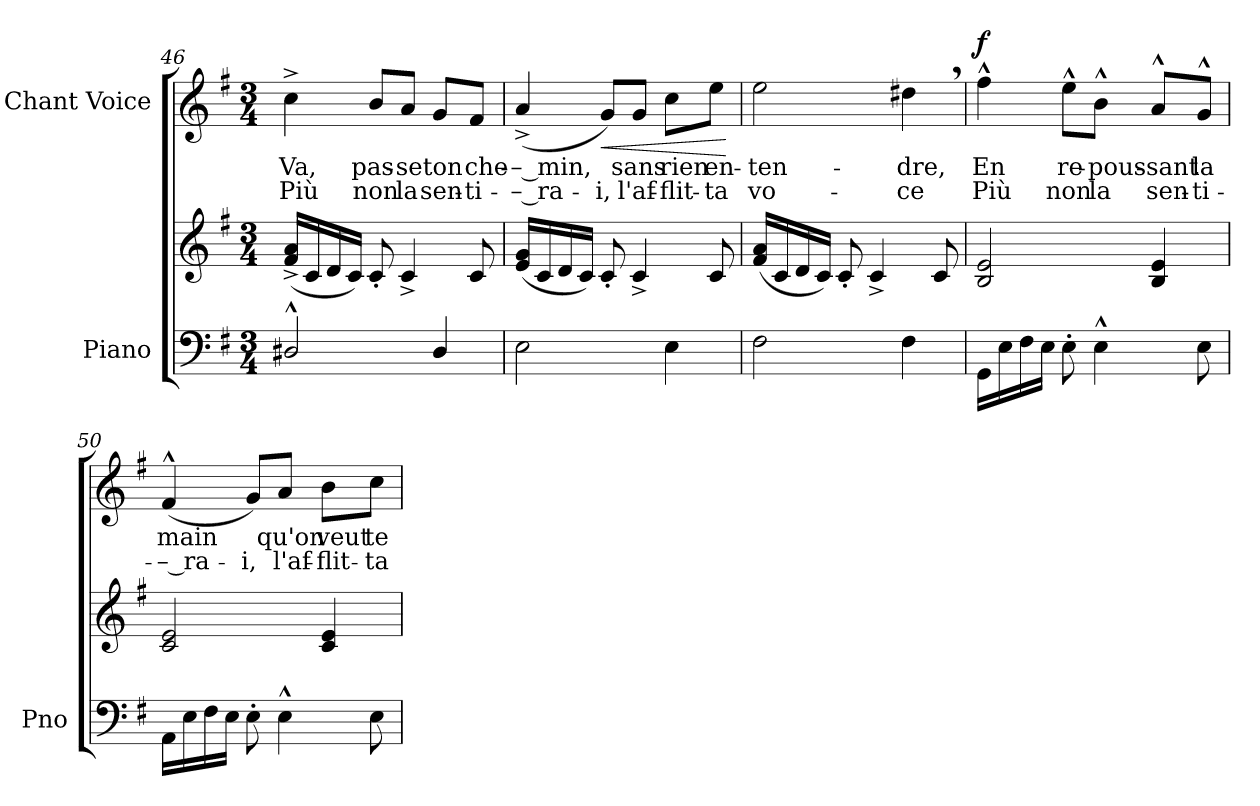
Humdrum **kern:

**kern	**kern	**kern	**text	**text	**dynam
*part2	*part2	*part1	*part1	*part1	*part1
*staff3	*staff2	*staff1	*staff1	*staff1	*staff1
*I"Piano	*	*I"Chant Voice	*	*	*
*I'Pno	*	*	*	*	*
*clefF4	*clefG2	*clefG2	*	*	*
*k[f#]	*k[f#]	*k[f#]	*	*	*
*M3/4	*M3/4	*M3/4	*	*	*
=46	=46	=46	=46	=46	=46
!	!	!	!LO:LY:b	!LO:LY:b	!
2D#X^^/	(16f#/^> 16a/^>LL	4cc^\	Va,	Più	.
.	16c/	.	.	.	.
.	16d/	.	.	.	.
.	16c/JJ)	.	.	.	.
!	!	!	!LO:LY:b	!LO:LY:b	!
.	8c'/	8b/L	pas-	non	.
!	!	!	!LO:LY:b	!LO:LY:b	!
.	4c^>/	8a/J	-se	la	.
!	!	!	!LO:LY:b	!LO:LY:b	!
4D#/	.	8g/L	ton	sen-	.
!	!	!	!LO:LY:b	!LO:LY:b	!
.	8c/	8f#/J	che-	-ti-	.
!!LO:LB:g=z
=47	=47	=47	=47	=47	=47
!	!	!	!LO:LY:b	!LO:LY:b	!
2E\	(16e/ 16g/LL	(4a^>/	-– min,	-– ra-	.
.	16c/	.	.	.	.
.	16d/	.	.	.	.
.	16c/JJ)	.	.	.	.
!	!	!	!	!LO:LY:b	!LO:HP:b
.	8c'/	8g/L)	.	-i,	<
!	!	!	!LO:LY:b	!LO:LY:b	!
.	4c^>/	8g/J	sans	l'af-	.
!	!	!	!LO:LY:b	!LO:LY:b	!
4E\	.	8cc\L	rien	-flit-	.
!	!	!	!LO:LY:b	!LO:LY:b	!
.	8c/	8ee\J	en-	-ta	.
.	.	.	.	.	[
=48	=48	=48	=48	=48	=48
!	!	!	!LO:LY:b	!LO:LY:b	!
2F#\	(16f#/ 16a/LL	2ee\	-ten-	vo-	.
.	16c/	.	.	.	.
.	16d/	.	.	.	.
.	16c/JJ)	.	.	.	.
.	8c'/	.	.	.	.
.	4c^>/	.	.	.	.
!	!	!	!LO:LY:b	!LO:LY:b	!
4F#\	.	4dd#X,\	-dre,	-ce	.
.	8c/	.	.	.	.
=49	=49	=49	=49	=49	=49
!	!	!	!LO:LY:b	!LO:LY:b	!LO:DY:a
16GG\LL	2B/ 2e/	4ff#^^\	En	Più	f
16E\	.	.	.	.	.
16F#\	.	.	.	.	.
16E\JJ	.	.	.	.	.
!	!	!	!LO:LY:b	!LO:LY:b	!
8E'\	.	8ee^^\L	re-	non	.
!	!	!	!LO:LY:b	!LO:LY:b	!
4E^^\	.	8b^^\J	-pous-	la	.
!	!	!	!LO:LY:b	!LO:LY:b	!
.	4B/ 4e/	8a^^/L	-sant	sen-	.
!	!	!	!LO:LY:b	!LO:LY:b	!
8E\	.	8g^^/J	la	-ti-	.
!!LO:LB:g=z
=50	=50	=50	=50	=50	=50
!	!	!	!LO:LY:b	!LO:LY:b	!
16AA\LL	2c/ 2e/	(4f#^^/	main	-– ra-	.
16E\	.	.	.	.	.
16F#\	.	.	.	.	.
16E\JJ	.	.	.	.	.
!	!	!	!	!LO:LY:b	!
8E'\	.	8g/L)	.	-i,	.
!	!	!	!LO:LY:b	!LO:LY:b	!
4E^^\	.	8a/J	qu'on	l'af-	.
!	!	!	!LO:LY:b	!LO:LY:b	!
.	4c/ 4e/	8b\L	veut	-flit-	.
!	!	!	!LO:LY:b	!LO:LY:b	!
8E\	.	8cc\J	te	-ta	.
=	=	=	=	=	=
*-	*-	*-	*-	*-	*-
